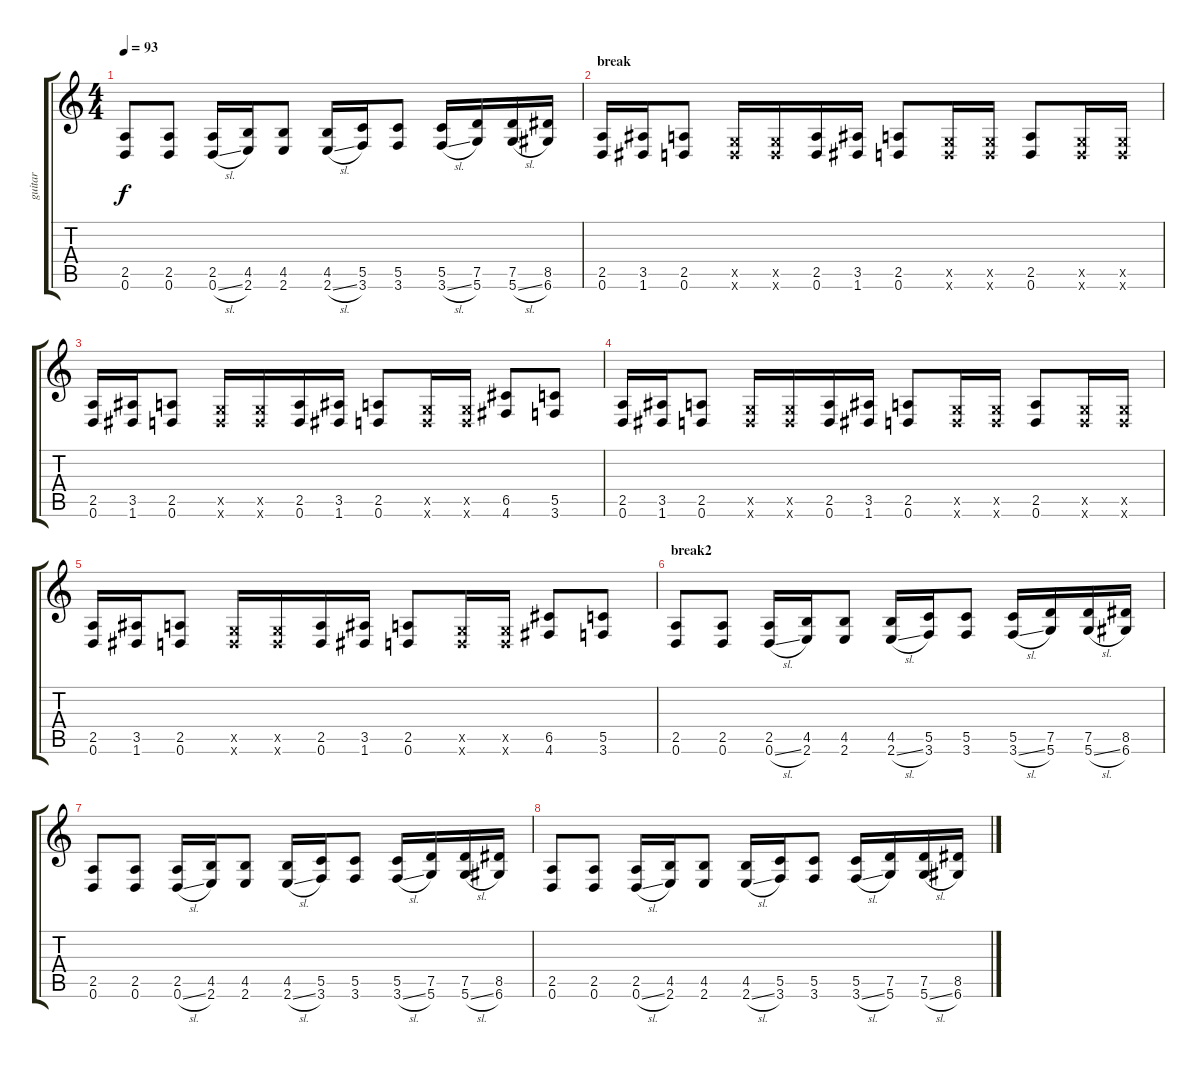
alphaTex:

\track ("guitar" "guitar") {instrument distortionguitar}
\staff {score tabs}
\tuning (D4 A3 F3 C3 G2 D2) {hide}
\ts (4 4)
\tempo 93
\clef g2
\ks c
(2.5 0.6).8{dy f} (2.5 0.6).8 (2.5 0.6{sl}).16 (4.5 2.6).16 (4.5 2.6).8 (4.5 2.6{sl}).16 (5.5 3.6).16 (5.5 3.6).8 (5.5 3.6{sl}).16 (7.5 5.6).16 (7.5 5.6{sl}).16 (8.5 6.6).16 |
\section ("" "break")
(2.5 0.6).16 (3.5 1.6).16 (2.5 0.6).8 (0.5{x} 0.6{x}).16 (0.5{x} 0.6{x}).16 (2.5 0.6).16 (3.5 1.6).16 (2.5 0.6).8 (0.5{x} 0.6{x}).16 (0.5{x} 0.6{x}).16 (2.5 0.6).8 (0.5{x} 0.6{x}).16 (0.5{x} 0.6{x}).16 |
(2.5 0.6).16 (3.5 1.6).16 (2.5 0.6).8 (0.5{x} 0.6{x}).16 (0.5{x} 0.6{x}).16 (2.5 0.6).16 (3.5 1.6).16 (2.5 0.6).8 (0.5{x} 0.6{x}).16 (0.5{x} 0.6{x}).16 (6.5 4.6).8 (5.5 3.6).8 |
(2.5 0.6).16 (3.5 1.6).16 (2.5 0.6).8 (0.5{x} 0.6{x}).16 (0.5{x} 0.6{x}).16 (2.5 0.6).16 (3.5 1.6).16 (2.5 0.6).8 (0.5{x} 0.6{x}).16 (0.5{x} 0.6{x}).16 (2.5 0.6).8 (0.5{x} 0.6{x}).16 (0.5{x} 0.6{x}).16 |
(2.5 0.6).16 (3.5 1.6).16 (2.5 0.6).8 (0.5{x} 0.6{x}).16 (0.5{x} 0.6{x}).16 (2.5 0.6).16 (3.5 1.6).16 (2.5 0.6).8 (0.5{x} 0.6{x}).16 (0.5{x} 0.6{x}).16 (6.5 4.6).8 (5.5 3.6).8 |
\section ("" "break2")
(2.5 0.6).8 (2.5 0.6).8 (2.5 0.6{sl}).16 (4.5 2.6).16 (4.5 2.6).8 (4.5 2.6{sl}).16 (5.5 3.6).16 (5.5 3.6).8 (5.5 3.6{sl}).16 (7.5 5.6).16 (7.5 5.6{sl}).16 (8.5 6.6).16 |
(2.5 0.6).8 (2.5 0.6).8 (2.5 0.6{sl}).16 (4.5 2.6).16 (4.5 2.6).8 (4.5 2.6{sl}).16 (5.5 3.6).16 (5.5 3.6).8 (5.5 3.6{sl}).16 (7.5 5.6).16 (7.5 5.6{sl}).16 (8.5 6.6).16 |
(2.5 0.6).8 (2.5 0.6).8 (2.5 0.6{sl}).16 (4.5 2.6).16 (4.5 2.6).8 (4.5 2.6{sl}).16 (5.5 3.6).16 (5.5 3.6).8 (5.5 3.6{sl}).16 (7.5 5.6).16 (7.5 5.6{sl}).16 (8.5 6.6).16
